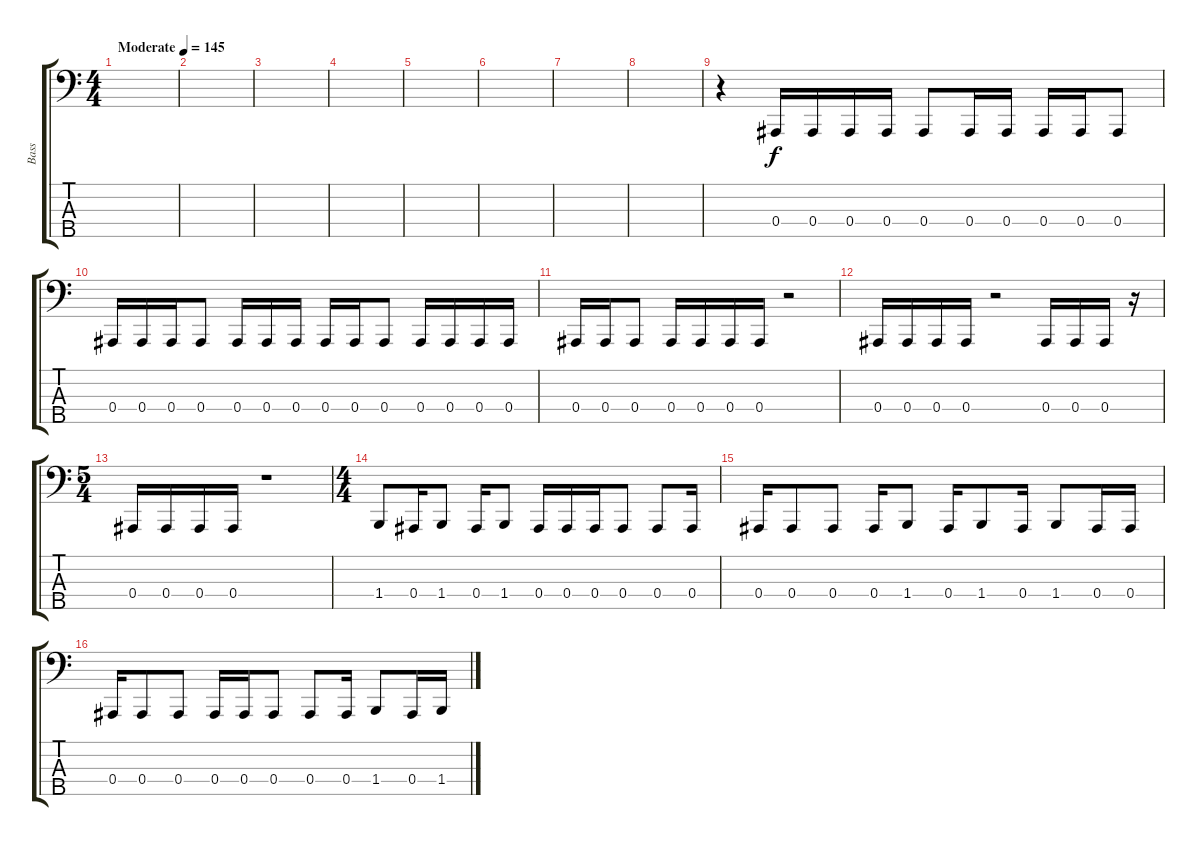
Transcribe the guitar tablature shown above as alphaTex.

\track ("Bass" "Bass") {instrument electricbasspick}
\staff {score tabs}
\tuning (Eb2 Bb1 F1 Bb0 G0) {hide}
\ts (4 4)
\tempo (145 "Moderate")
\clef f4
\ks c
|
|
|
|
|
|
|
|
r.4 0.4.16 0.4.16 0.4.16 0.4.16 0.4.8 0.4.16 0.4.16 0.4.16 0.4.16 0.4.8 |
0.4.16 0.4.16 0.4.16 0.4.8 0.4.16 0.4.16 0.4.16 0.4.16 0.4.16 0.4.8 0.4.16 0.4.16 0.4.16 0.4.16 |
0.4.16 0.4.16 0.4.8 0.4.16 0.4.16 0.4.16 0.4.16 r.2 |
0.4.16 0.4.16 0.4.16 0.4.16 r.2 0.4.16 0.4.16 0.4.16 r.16 |
\ts (5 4)
0.4.16 0.4.16 0.4.16 0.4.16 r.1 |
\ts (4 4)
1.4.8 0.4.16 1.4.8 0.4.16 1.4.8 0.4.16 0.4.16 0.4.16 0.4.8 0.4.8 0.4.16 |
0.4.16 0.4.8 0.4.8 0.4.16 1.4.8 0.4.16 1.4.8 0.4.16 1.4.8 0.4.16 0.4.16 |
0.4.16 0.4.8 0.4.8 0.4.16 0.4.16 0.4.8 0.4.8 0.4.16 1.4.8 0.4.16 1.4.16
